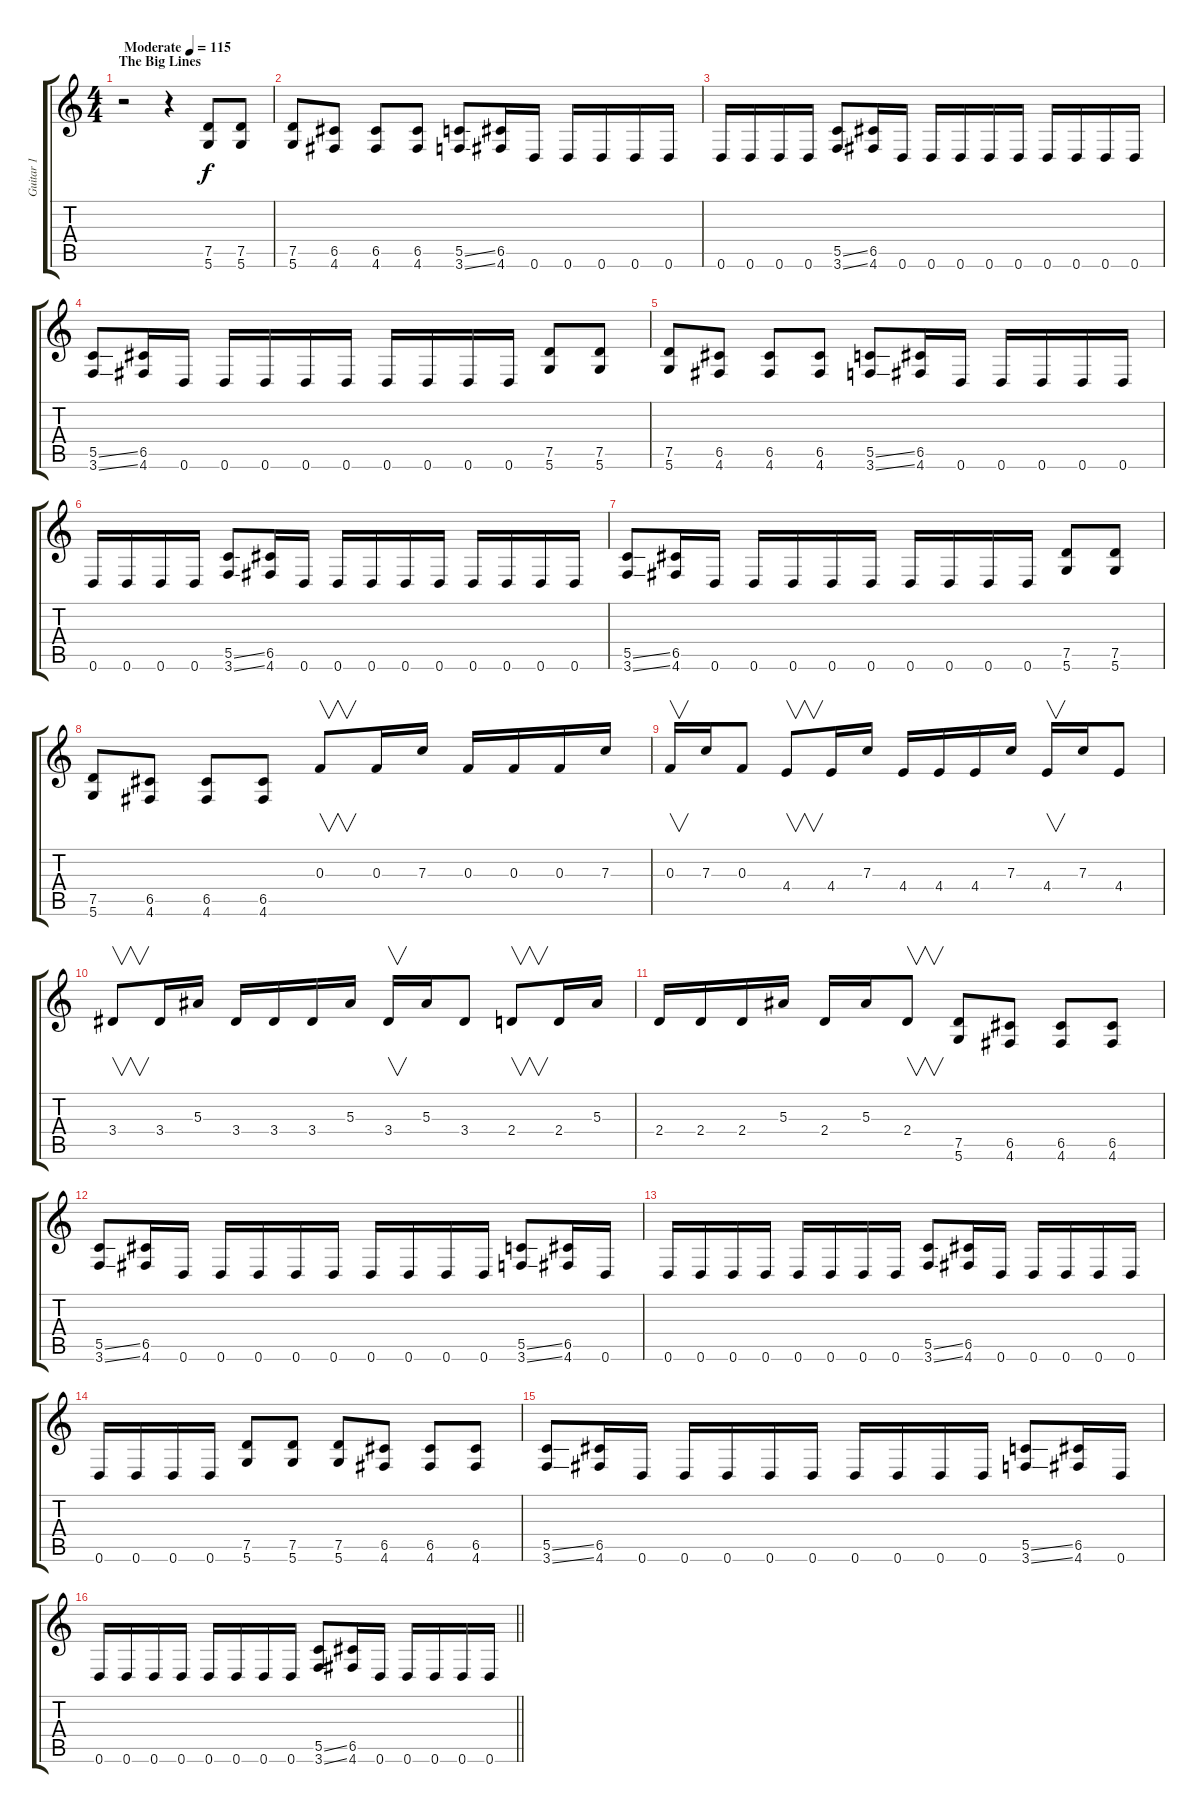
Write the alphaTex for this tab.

\track ("Guitar 1" "Guitar 1") {instrument distortionguitar}
\staff {score tabs}
\tuning (D4 A3 F3 C3 G2 D2) {hide}
\ts (4 4)
\section ("" "The Big Lines")
\tempo (115 "Moderate")
\clef g2
\ks c
r.2{dy f instrument distortionguitar} r.4 (7.5 5.6).8 (7.5 5.6).8 |
(7.5 5.6).8 (6.5 4.6).8 (6.5 4.6).8 (6.5 4.6).8 (5.5{ss} 3.6{ss}).8 (6.5 4.6).16 0.6.16 0.6.16 0.6.16 0.6.16 0.6.16 |
0.6.16 0.6.16 0.6.16 0.6.16 (5.5{ss} 3.6{ss}).8 (6.5 4.6).16 0.6.16 0.6.16 0.6.16 0.6.16 0.6.16 0.6.16 0.6.16 0.6.16 0.6.16 |
(5.5{ss} 3.6{ss}).8 (6.5 4.6).16 0.6.16 0.6.16 0.6.16 0.6.16 0.6.16 0.6.16 0.6.16 0.6.16 0.6.16 (7.5 5.6).8 (7.5 5.6).8 |
(7.5 5.6).8 (6.5 4.6).8 (6.5 4.6).8 (6.5 4.6).8 (5.5{ss} 3.6{ss}).8 (6.5 4.6).16 0.6.16 0.6.16 0.6.16 0.6.16 0.6.16 |
0.6.16 0.6.16 0.6.16 0.6.16 (5.5{ss} 3.6{ss}).8 (6.5 4.6).16 0.6.16 0.6.16 0.6.16 0.6.16 0.6.16 0.6.16 0.6.16 0.6.16 0.6.16 |
(5.5{ss} 3.6{ss}).8 (6.5 4.6).16 0.6.16 0.6.16 0.6.16 0.6.16 0.6.16 0.6.16 0.6.16 0.6.16 0.6.16 (7.5 5.6).8 (7.5 5.6).8 |
(7.5 5.6).8 (6.5 4.6).8 (6.5 4.6).8 (6.5 4.6).8 0.3.8{v} 0.3.16 7.3.16 0.3.16 0.3.16 0.3.16 7.3.16 |
0.3.16{v} 7.3.16 0.3.8 4.4.8{v} 4.4.16 7.3.16 4.4.16 4.4.16 4.4.16 7.3.16 4.4.16{v} 7.3.16 4.4.8 |
3.4.8{v} 3.4.16 5.3.16 3.4.16 3.4.16 3.4.16 5.3.16 3.4.16{v} 5.3.16 3.4.8 2.4.8{v} 2.4.16 5.3.16 |
2.4.16 2.4.16 2.4.16 5.3.16 2.4.16 5.3.16 2.4.8{v} (7.5 5.6).8 (6.5 4.6).8 (6.5 4.6).8 (6.5 4.6).8 |
(5.5{ss} 3.6{ss}).8 (6.5 4.6).16 0.6.16 0.6.16 0.6.16 0.6.16 0.6.16 0.6.16 0.6.16 0.6.16 0.6.16 (5.5{ss} 3.6{ss}).8 (6.5 4.6).16 0.6.16 |
0.6.16 0.6.16 0.6.16 0.6.16 0.6.16 0.6.16 0.6.16 0.6.16 (5.5{ss} 3.6{ss}).8 (6.5 4.6).16 0.6.16 0.6.16 0.6.16 0.6.16 0.6.16 |
0.6.16 0.6.16 0.6.16 0.6.16 (7.5 5.6).8 (7.5 5.6).8 (7.5 5.6).8 (6.5 4.6).8 (6.5 4.6).8 (6.5 4.6).8 |
(5.5{ss} 3.6{ss}).8 (6.5 4.6).16 0.6.16 0.6.16 0.6.16 0.6.16 0.6.16 0.6.16 0.6.16 0.6.16 0.6.16 (5.5{ss} 3.6{ss}).8 (6.5 4.6).16 0.6.16 |
\barLineRight lightlight
0.6.16 0.6.16 0.6.16 0.6.16 0.6.16 0.6.16 0.6.16 0.6.16 (5.5{ss} 3.6{ss}).8 (6.5 4.6).16 0.6.16 0.6.16 0.6.16 0.6.16 0.6.16
